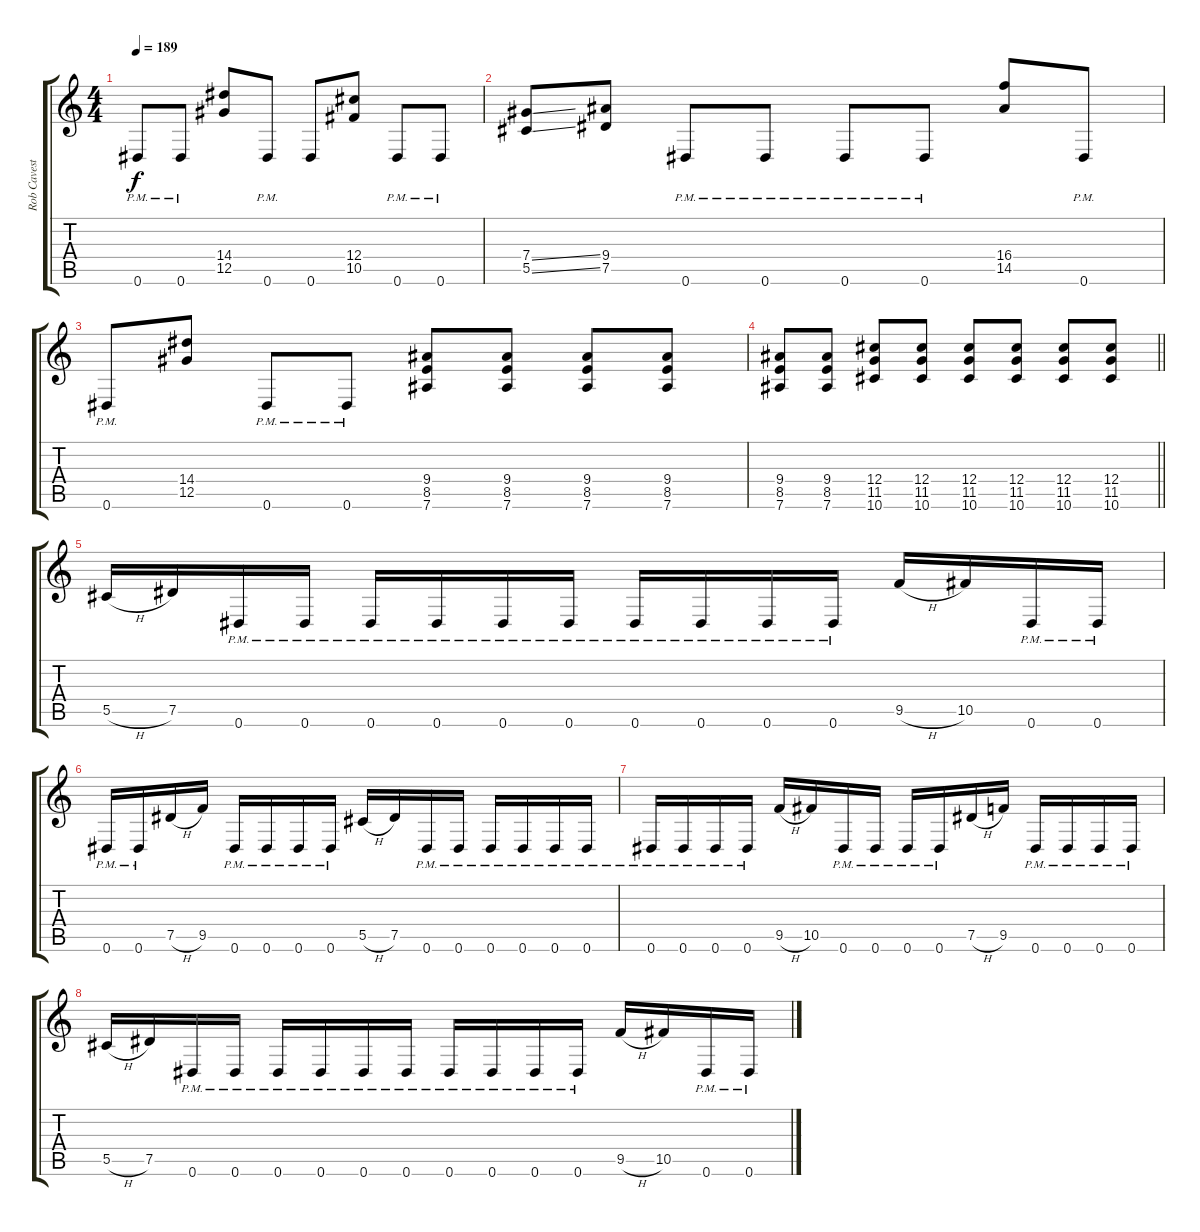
\track ("Rob Cavestany" "Rob Cavest") {instrument distortionguitar}
\staff {score tabs}
\tuning (Eb4 Bb3 Gb3 Db3 Ab2 Eb2) {hide}
\ts (4 4)
\tempo 189
\clef g2
\ks c
0.6{pm}.8{dy f} 0.6{pm}.8 (14.4 12.5).8 0.6{pm}.8 0.6.8 (12.4 10.5).8 0.6{pm}.8 0.6{pm}.8 |
(7.4{ss} 5.5{ss}).8 (9.4 7.5).8 0.6{pm}.8 0.6{pm}.8 0.6{pm}.8 0.6{pm}.8 (16.4 14.5).8 0.6{pm}.8 |
0.6{pm}.8 (14.4 12.5).8 0.6{pm}.8 0.6{pm}.8 (9.4 8.5 7.6).8 (9.4 8.5 7.6).8 (9.4 8.5 7.6).8 (9.4 8.5 7.6).8 |
\barLineRight lightlight
(9.4 8.5 7.6).8 (9.4 8.5 7.6).8 (12.4 11.5 10.6).8 (12.4 11.5 10.6).8 (12.4 11.5 10.6).8 (12.4 11.5 10.6).8 (12.4 11.5 10.6).8 (12.4 11.5 10.6).8 |
5.5{h}.16 7.5.16 0.6{pm}.16 0.6{pm}.16 0.6{pm}.16 0.6{pm}.16 0.6{pm}.16 0.6{pm}.16 0.6{pm}.16 0.6{pm}.16 0.6{pm}.16 0.6{pm}.16 9.5{h}.16 10.5.16 0.6{pm}.16 0.6{pm}.16 |
0.6{pm}.16 0.6{pm}.16 7.5{h}.16 9.5.16 0.6{pm}.16 0.6{pm}.16 0.6{pm}.16 0.6{pm}.16 5.5{h}.16 7.5.16 0.6{pm}.16 0.6{pm}.16 0.6{pm}.16 0.6{pm}.16 0.6{pm}.16 0.6{pm}.16 |
0.6{pm}.16 0.6{pm}.16 0.6{pm}.16 0.6{pm}.16 9.5{h}.16 10.5.16 0.6{pm}.16 0.6{pm}.16 0.6{pm}.16 0.6{pm}.16 7.5{h}.16 9.5.16 0.6{pm}.16 0.6{pm}.16 0.6{pm}.16 0.6{pm}.16 |
5.5{h}.16 7.5.16 0.6{pm}.16 0.6{pm}.16 0.6{pm}.16 0.6{pm}.16 0.6{pm}.16 0.6{pm}.16 0.6{pm}.16 0.6{pm}.16 0.6{pm}.16 0.6{pm}.16 9.5{h}.16 10.5.16 0.6{pm}.16 0.6{pm}.16
